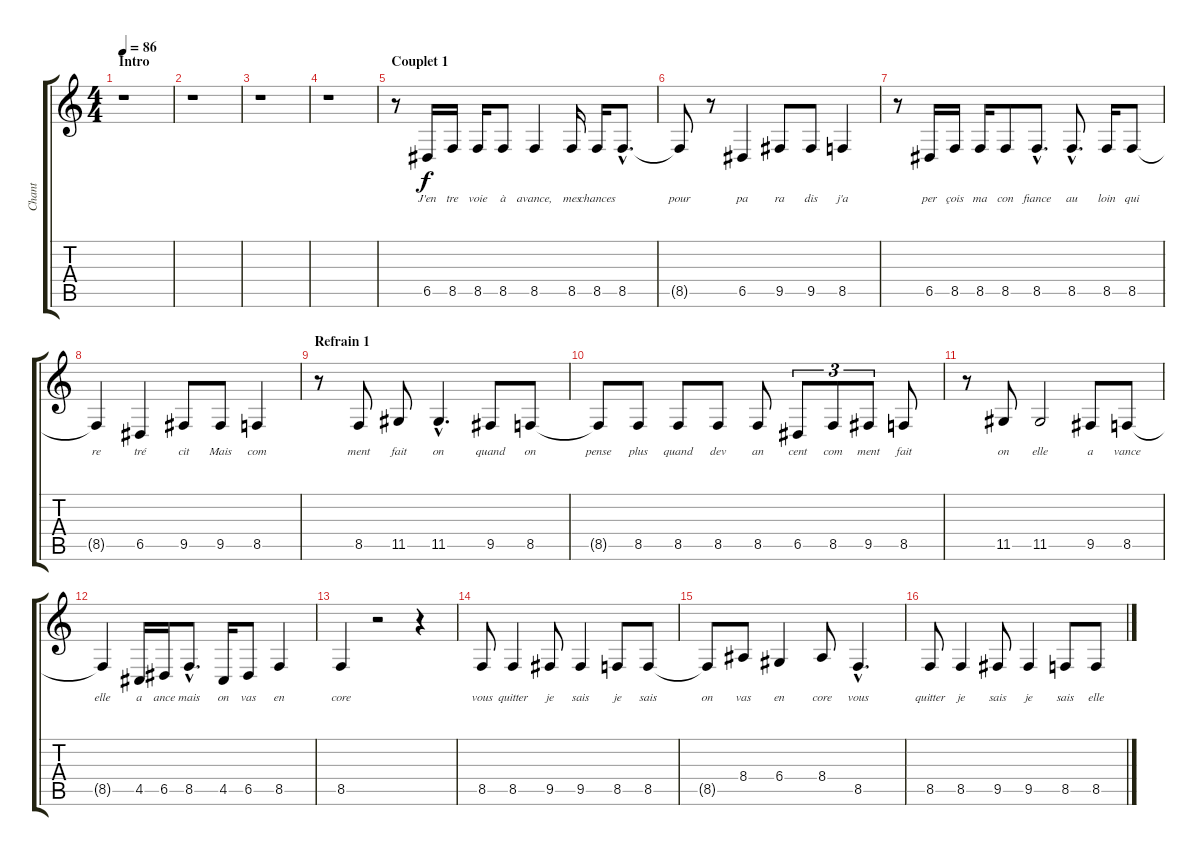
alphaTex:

\track ("Chant" "Chant") {instrument flute}
\staff {score tabs}
\tuning (E4 B3 G3 D3 A2 E2) {hide}
\ts (4 4)
\section ("" "Intro")
\tempo 86
\clef g2
\ks c
r.1{dy f instrument flute} |
r.1 |
r.1 |
r.1 |
\section ("" "Couplet 1")
r.8 6.5.16{lyrics (0 "J'en") lyrics (1 "") lyrics (2 "") lyrics (3 "") lyrics (4 "")} 8.5.16{lyrics (0 "tre") lyrics (1 "") lyrics (2 "") lyrics (3 "") lyrics (4 "")} 8.5.16{lyrics (0 "voie") lyrics (1 "") lyrics (2 "") lyrics (3 "") lyrics (4 "")} 8.5.8{lyrics (0 "à") lyrics (1 "") lyrics (2 "") lyrics (3 "") lyrics (4 "")} 8.5.4{lyrics (0 "avance,") lyrics (1 "") lyrics (2 "") lyrics (3 "") lyrics (4 "")} 8.5.16{lyrics (0 "mes") lyrics (1 "") lyrics (2 "") lyrics (3 "") lyrics (4 "")} 8.5.16{lyrics (0 "chances") lyrics (1 "") lyrics (2 "") lyrics (3 "") lyrics (4 "")} 8.5{hac}.8{d lyrics (0 "") lyrics (1 "") lyrics (2 "") lyrics (3 "") lyrics (4 "")} |
8.5{t}.8{lyrics (0 "pour") lyrics (1 "") lyrics (2 "") lyrics (3 "") lyrics (4 "")} r.8 6.5.4{lyrics (0 "pa") lyrics (1 "") lyrics (2 "") lyrics (3 "") lyrics (4 "")} 9.5.8{lyrics (0 "ra") lyrics (1 "") lyrics (2 "") lyrics (3 "") lyrics (4 "")} 9.5.8{lyrics (0 "dis") lyrics (1 "") lyrics (2 "") lyrics (3 "") lyrics (4 "")} 8.5.4{lyrics (0 "j'a") lyrics (1 "") lyrics (2 "") lyrics (3 "") lyrics (4 "")} |
r.8 6.5.16{lyrics (0 "per") lyrics (1 "") lyrics (2 "") lyrics (3 "") lyrics (4 "")} 8.5.16{lyrics (0 "çois") lyrics (1 "") lyrics (2 "") lyrics (3 "") lyrics (4 "")} 8.5.16{lyrics (0 "ma") lyrics (1 "") lyrics (2 "") lyrics (3 "") lyrics (4 "")} 8.5.8{lyrics (0 "con") lyrics (1 "") lyrics (2 "") lyrics (3 "") lyrics (4 "")} 8.5{hac}.8{d lyrics (0 "fiance") lyrics (1 "") lyrics (2 "") lyrics (3 "") lyrics (4 "")} 8.5{hac}.8{d lyrics (0 "au") lyrics (1 "") lyrics (2 "") lyrics (3 "") lyrics (4 "")} 8.5.16{lyrics (0 "loin") lyrics (1 "") lyrics (2 "") lyrics (3 "") lyrics (4 "")} 8.5.8{lyrics (0 "qui") lyrics (1 "") lyrics (2 "") lyrics (3 "") lyrics (4 "")} |
8.5{t}.4{lyrics (0 "re") lyrics (1 "") lyrics (2 "") lyrics (3 "") lyrics (4 "")} 6.5.4{lyrics (0 "tré") lyrics (1 "") lyrics (2 "") lyrics (3 "") lyrics (4 "")} 9.5.8{lyrics (0 "cit") lyrics (1 "") lyrics (2 "") lyrics (3 "") lyrics (4 "")} 9.5.8{lyrics (0 "Mais") lyrics (1 "") lyrics (2 "") lyrics (3 "") lyrics (4 "")} 8.5.4{lyrics (0 "com") lyrics (1 "") lyrics (2 "") lyrics (3 "") lyrics (4 "")} |
\section ("" "Refrain 1")
r.8 8.5.8{lyrics (0 "ment") lyrics (1 "") lyrics (2 "") lyrics (3 "") lyrics (4 "")} 11.5.8{lyrics (0 "fait") lyrics (1 "") lyrics (2 "") lyrics (3 "") lyrics (4 "")} 11.5{hac}.4{d lyrics (0 "on") lyrics (1 "") lyrics (2 "") lyrics (3 "") lyrics (4 "")} 9.5.8{lyrics (0 "quand") lyrics (1 "") lyrics (2 "") lyrics (3 "") lyrics (4 "")} 8.5.8{lyrics (0 "on") lyrics (1 "") lyrics (2 "") lyrics (3 "") lyrics (4 "")} |
8.5{t}.8{lyrics (0 "pense") lyrics (1 "") lyrics (2 "") lyrics (3 "") lyrics (4 "")} 8.5.8{lyrics (0 "plus") lyrics (1 "") lyrics (2 "") lyrics (3 "") lyrics (4 "")} 8.5.8{lyrics (0 "quand") lyrics (1 "") lyrics (2 "") lyrics (3 "") lyrics (4 "")} 8.5.8{lyrics (0 "dev") lyrics (1 "") lyrics (2 "") lyrics (3 "") lyrics (4 "")} 8.5.8{lyrics (0 "an") lyrics (1 "") lyrics (2 "") lyrics (3 "") lyrics (4 "")} 6.5.8{tu (3 2) lyrics (0 "cent") lyrics (1 "") lyrics (2 "") lyrics (3 "") lyrics (4 "")} 8.5.8{tu (3 2) lyrics (0 "com") lyrics (1 "") lyrics (2 "") lyrics (3 "") lyrics (4 "")} 9.5.8{tu (3 2) lyrics (0 "ment") lyrics (1 "") lyrics (2 "") lyrics (3 "") lyrics (4 "")} 8.5.8{lyrics (0 "fait") lyrics (1 "") lyrics (2 "") lyrics (3 "") lyrics (4 "")} |
r.8 11.5.8{lyrics (0 "on") lyrics (1 "") lyrics (2 "") lyrics (3 "") lyrics (4 "")} 11.5.2{lyrics (0 "elle") lyrics (1 "") lyrics (2 "") lyrics (3 "") lyrics (4 "")} 9.5.8{lyrics (0 "a") lyrics (1 "") lyrics (2 "") lyrics (3 "") lyrics (4 "")} 8.5.8{lyrics (0 "vance") lyrics (1 "") lyrics (2 "") lyrics (3 "") lyrics (4 "")} |
8.5{t}.4{lyrics (0 "elle") lyrics (1 "") lyrics (2 "") lyrics (3 "") lyrics (4 "")} 4.5.16{lyrics (0 "a") lyrics (1 "") lyrics (2 "") lyrics (3 "") lyrics (4 "")} 6.5.16{lyrics (0 "ance") lyrics (1 "") lyrics (2 "") lyrics (3 "") lyrics (4 "")} 8.5{hac}.8{d lyrics (0 "mais") lyrics (1 "") lyrics (2 "") lyrics (3 "") lyrics (4 "")} 4.5.16{lyrics (0 "on") lyrics (1 "") lyrics (2 "") lyrics (3 "") lyrics (4 "")} 6.5.8{lyrics (0 "vas") lyrics (1 "") lyrics (2 "") lyrics (3 "") lyrics (4 "")} 8.5.4{lyrics (0 "en") lyrics (1 "") lyrics (2 "") lyrics (3 "") lyrics (4 "")} |
8.5.4{lyrics (0 "core") lyrics (1 "") lyrics (2 "") lyrics (3 "") lyrics (4 "")} r.2 r.4 |
8.5.8{lyrics (0 "vous") lyrics (1 "") lyrics (2 "") lyrics (3 "") lyrics (4 "")} 8.5.4{lyrics (0 "quitter") lyrics (1 "") lyrics (2 "") lyrics (3 "") lyrics (4 "")} 9.5.8{lyrics (0 "je") lyrics (1 "") lyrics (2 "") lyrics (3 "") lyrics (4 "")} 9.5.4{lyrics (0 "sais") lyrics (1 "") lyrics (2 "") lyrics (3 "") lyrics (4 "")} 8.5.8{lyrics (0 "je") lyrics (1 "") lyrics (2 "") lyrics (3 "") lyrics (4 "")} 8.5.8{lyrics (0 "sais") lyrics (1 "") lyrics (2 "") lyrics (3 "") lyrics (4 "")} |
8.5{t}.8{lyrics (0 "on") lyrics (1 "") lyrics (2 "") lyrics (3 "") lyrics (4 "")} 8.4.8{lyrics (0 "vas") lyrics (1 "") lyrics (2 "") lyrics (3 "") lyrics (4 "")} 6.4.4{lyrics (0 "en") lyrics (1 "") lyrics (2 "") lyrics (3 "") lyrics (4 "")} 8.4.8{lyrics (0 "core") lyrics (1 "") lyrics (2 "") lyrics (3 "") lyrics (4 "")} 8.5{hac}.4{d lyrics (0 "vous") lyrics (1 "") lyrics (2 "") lyrics (3 "") lyrics (4 "")} |
8.5.8{lyrics (0 "quitter") lyrics (1 "") lyrics (2 "") lyrics (3 "") lyrics (4 "")} 8.5.4{lyrics (0 "je") lyrics (1 "") lyrics (2 "") lyrics (3 "") lyrics (4 "")} 9.5.8{lyrics (0 "sais") lyrics (1 "") lyrics (2 "") lyrics (3 "") lyrics (4 "")} 9.5.4{lyrics (0 "je") lyrics (1 "") lyrics (2 "") lyrics (3 "") lyrics (4 "")} 8.5.8{lyrics (0 "sais") lyrics (1 "") lyrics (2 "") lyrics (3 "") lyrics (4 "")} 8.5.8{lyrics (0 "elle") lyrics (1 "") lyrics (2 "") lyrics (3 "") lyrics (4 "")}
